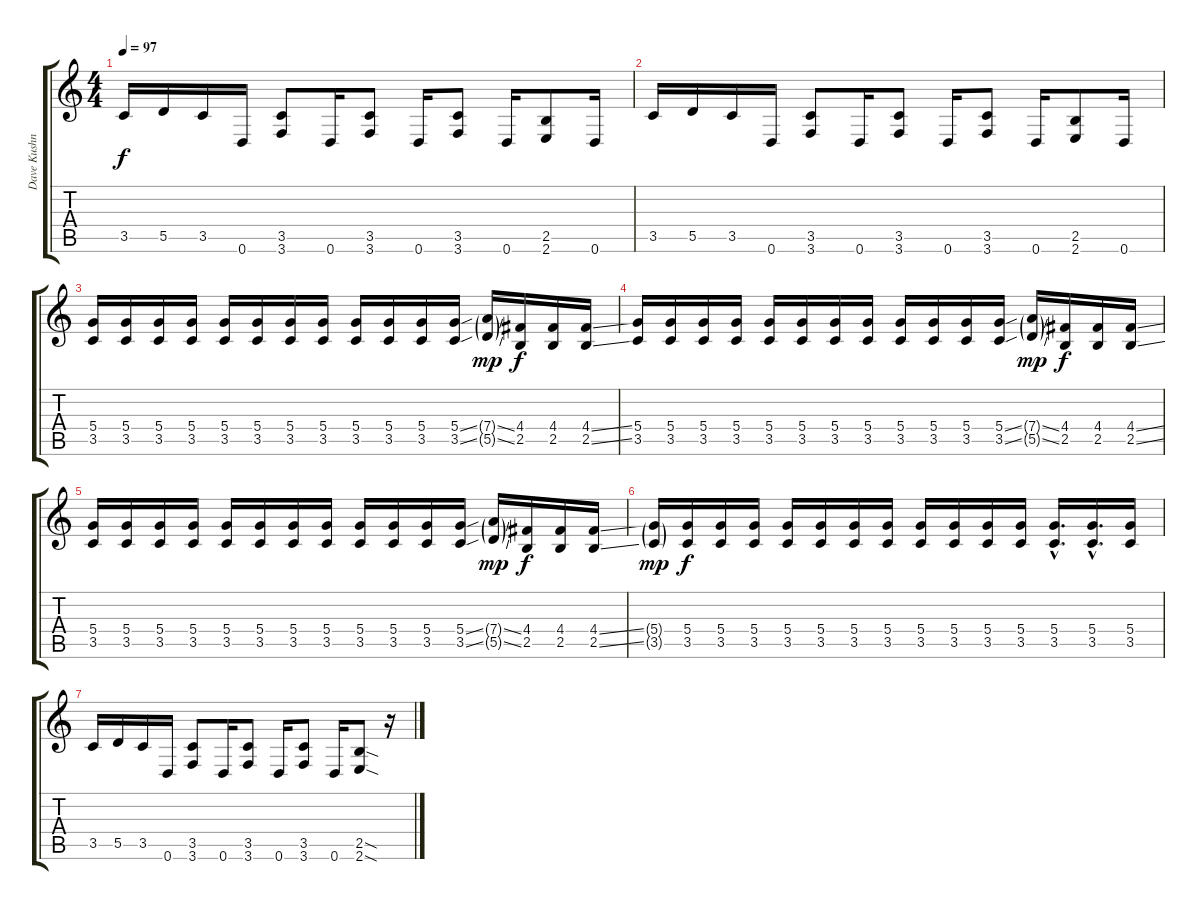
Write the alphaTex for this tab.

\track ("Dave Kushner" "Dave Kushn") {instrument overdrivenguitar}
\staff {score tabs}
\tuning (E4 B3 G3 D3 A2 D2) {hide}
\ts (4 4)
\tempo 97
\clef g2
\ks c
3.5.16{dy f} 5.5.16 3.5.16 0.6.16 (3.5 3.6).8 0.6.16 (3.5 3.6).8 0.6.16 (3.5 3.6).8 0.6.16 (2.5 2.6).8 0.6.16 |
3.5.16 5.5.16 3.5.16 0.6.16 (3.5 3.6).8 0.6.16 (3.5 3.6).8 0.6.16 (3.5 3.6).8 0.6.16 (2.5 2.6).8 0.6.16 |
(5.4 3.5).16 (5.4 3.5).16 (5.4 3.5).16 (5.4 3.5).16 (5.4 3.5).16 (5.4 3.5).16 (5.4 3.5).16 (5.4 3.5).16 (5.4 3.5).16 (5.4 3.5).16 (5.4 3.5).16 (5.4{ss} 3.5{ss}).16 (7.4{ss g} 5.5{ss g}).16{dy mp} (4.4 2.5).16{dy f} (4.4 2.5).16 (4.4{ss} 2.5{ss}).16 |
(5.4 3.5).16 (5.4 3.5).16 (5.4 3.5).16 (5.4 3.5).16 (5.4 3.5).16 (5.4 3.5).16 (5.4 3.5).16 (5.4 3.5).16 (5.4 3.5).16 (5.4 3.5).16 (5.4 3.5).16 (5.4{ss} 3.5{ss}).16 (7.4{ss g} 5.5{ss g}).16{dy mp} (4.4 2.5).16{dy f} (4.4 2.5).16 (4.4{ss} 2.5{ss}).16 |
(5.4 3.5).16 (5.4 3.5).16 (5.4 3.5).16 (5.4 3.5).16 (5.4 3.5).16 (5.4 3.5).16 (5.4 3.5).16 (5.4 3.5).16 (5.4 3.5).16 (5.4 3.5).16 (5.4 3.5).16 (5.4{ss} 3.5{ss}).16 (7.4{ss g} 5.5{ss g}).16{dy mp} (4.4 2.5).16{dy f} (4.4 2.5).16 (4.4{ss} 2.5{ss}).16 |
(5.4{g} 3.5{g}).16{dy mp} (5.4 3.5).16{dy f} (5.4 3.5).16 (5.4 3.5).16 (5.4 3.5).16 (5.4 3.5).16 (5.4 3.5).16 (5.4 3.5).16 (5.4 3.5).16 (5.4 3.5).16 (5.4 3.5).16 (5.4 3.5).16 (5.4{hac} 3.5{hac}).16{d} (5.4{hac} 3.5{hac}).16{d} (5.4 3.5).16 |
3.5.16 5.5.16 3.5.16 0.6.16 (3.5 3.6).8 0.6.16 (3.5 3.6).8 0.6.16 (3.5 3.6).8 0.6.16 (2.5{sod} 2.6{sod}).8 r.16
